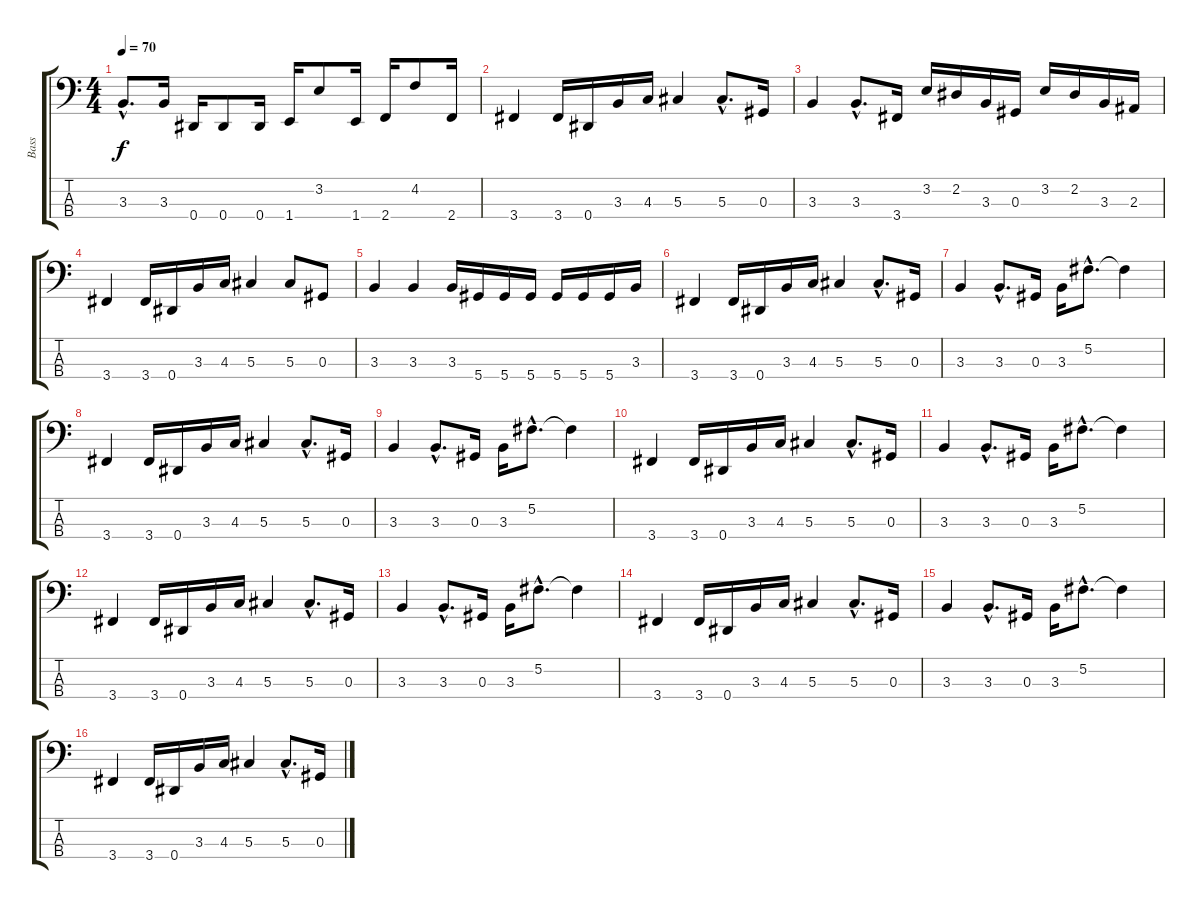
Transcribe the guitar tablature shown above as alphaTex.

\track ("Bass" "Bass") {instrument electricbasspick}
\staff {score tabs}
\tuning (Gb2 Db2 Ab1 Eb1) {hide}
\ts (4 4)
\tempo 70
\clef f4
\ks c
3.3{hac}.8{d dy f} 3.3.16 0.4.16 0.4.8 0.4.16 1.4.16 3.2.8 1.4.16 2.4.16 4.2.8 2.4.16 |
3.4.4 3.4.16 0.4.16 3.3.16 4.3.16 5.3.4 5.3{hac}.8{d} 0.3.16 |
3.3.4 3.3{hac}.8{d} 3.4.16 3.2.16 2.2.16 3.3.16 0.3.16 3.2.16 2.2.16 3.3.16 2.3.16 |
3.4.4 3.4.16 0.4.16 3.3.16 4.3.16 5.3.4 5.3.8 0.3.8 |
3.3.4 3.3.4 3.3.16 5.4.16 5.4.16 5.4.16 5.4.16 5.4.16 5.4.16 3.3.16 |
3.4.4 3.4.16 0.4.16 3.3.16 4.3.16 5.3.4 5.3{hac}.8{d} 0.3.16 |
3.3.4 3.3{hac}.8{d} 0.3.16 3.3.16 5.2{hac}.8{d} 5.2{t}.4 |
3.4.4 3.4.16 0.4.16 3.3.16 4.3.16 5.3.4 5.3{hac}.8{d} 0.3.16 |
3.3.4 3.3{hac}.8{d} 0.3.16 3.3.16 5.2{hac}.8{d} 5.2{t}.4 |
3.4.4 3.4.16 0.4.16 3.3.16 4.3.16 5.3.4 5.3{hac}.8{d} 0.3.16 |
3.3.4 3.3{hac}.8{d} 0.3.16 3.3.16 5.2{hac}.8{d} 5.2{t}.4 |
3.4.4 3.4.16 0.4.16 3.3.16 4.3.16 5.3.4 5.3{hac}.8{d} 0.3.16 |
3.3.4 3.3{hac}.8{d} 0.3.16 3.3.16 5.2{hac}.8{d} 5.2{t}.4 |
3.4.4 3.4.16 0.4.16 3.3.16 4.3.16 5.3.4 5.3{hac}.8{d} 0.3.16 |
3.3.4 3.3{hac}.8{d} 0.3.16 3.3.16 5.2{hac}.8{d} 5.2{t}.4 |
3.4.4 3.4.16 0.4.16 3.3.16 4.3.16 5.3.4 5.3{hac}.8{d} 0.3.16
